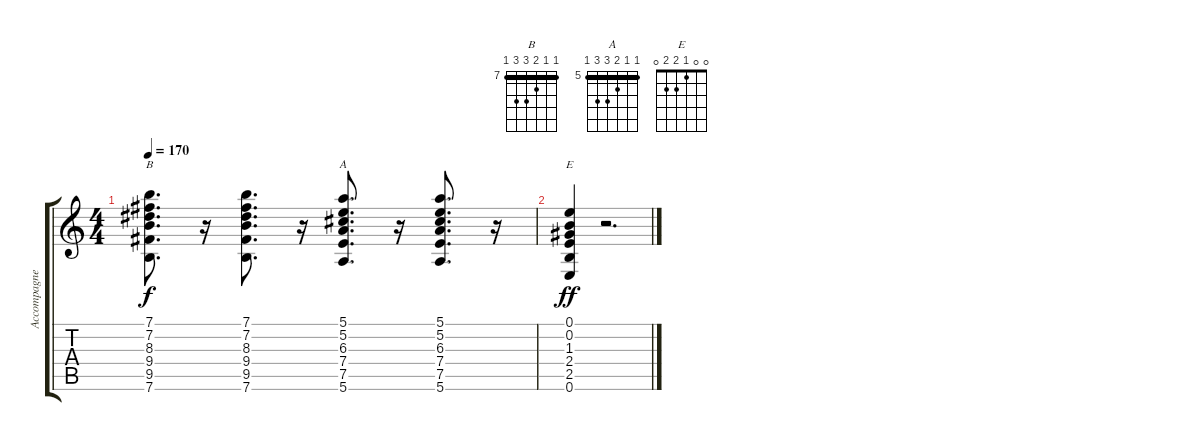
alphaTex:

\track ("Accompagnement" "Accompagne") {instrument acousticguitarsteel}
\staff {score tabs}
\tuning (E4 B3 G3 D3 A2 E2) {hide}
\chord ("B" 7 7 8 9 9 7) {firstfret 7 barre 7}
\chord ("A" 5 5 6 7 7 5) {firstfret 5 barre 5}
\chord ("E" 0 0 1 2 2 0)
\ts (4 4)
\tempo 170
\clef g2
\ks c
(7.1 7.2 8.3 9.4 9.5 7.6).8{d ch "B" dy f} r.16 (7.1 7.2 8.3 9.4 9.5 7.6).8{d} r.16 (5.1 5.2 6.3 7.4 7.5 5.6).8{d ch "A"} r.16 (5.1 5.2 6.3 7.4 7.5 5.6).8{d} r.16 |
(0.1 0.2 1.3 2.4 2.5 0.6).4{ch "E" dy ff} r.2{d}
